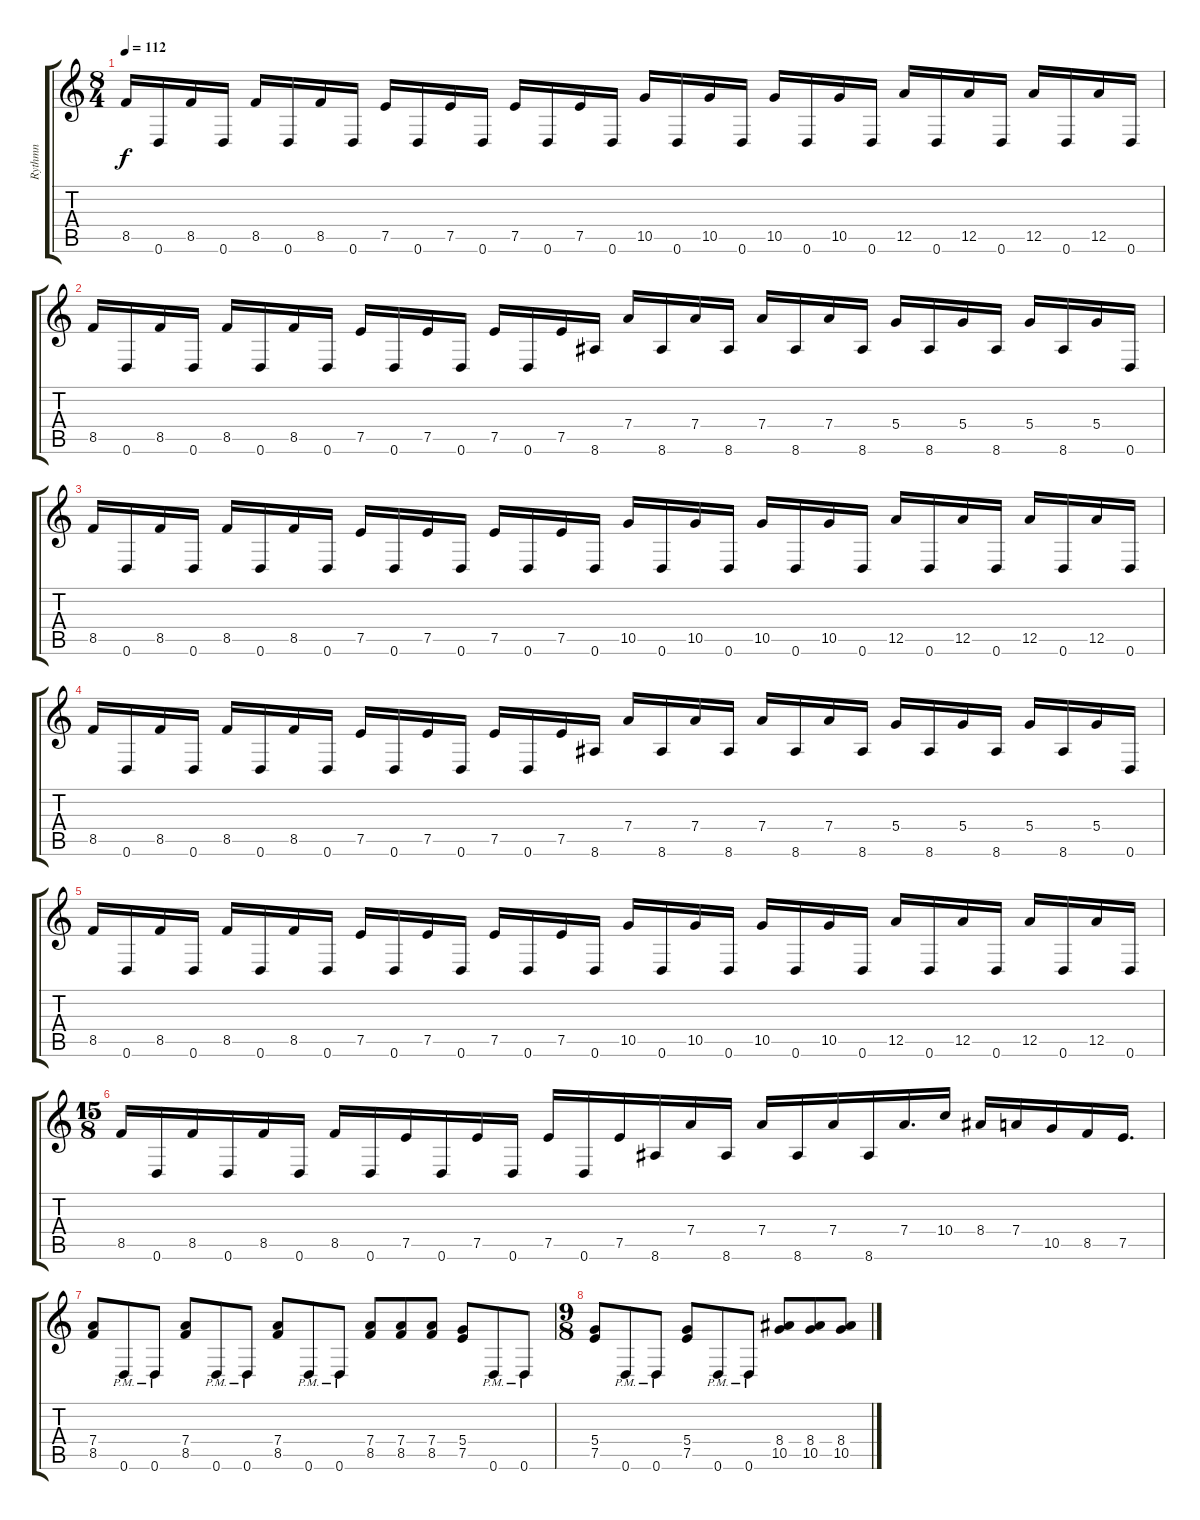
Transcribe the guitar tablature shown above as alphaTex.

\track ("Rythmn" "Rythmn") {instrument overdrivenguitar}
\staff {score tabs}
\tuning (E4 B3 G3 D3 A2 D2) {hide}
\ts (8 4)
\tempo 112
\clef g2
\ks c
8.5.16{dy f} 0.6.16 8.5.16 0.6.16 8.5.16 0.6.16 8.5.16 0.6.16 7.5.16 0.6.16 7.5.16 0.6.16 7.5.16 0.6.16 7.5.16 0.6.16 10.5.16 0.6.16 10.5.16 0.6.16 10.5.16 0.6.16 10.5.16 0.6.16 12.5.16 0.6.16 12.5.16 0.6.16 12.5.16 0.6.16 12.5.16 0.6.16 |
8.5.16 0.6.16 8.5.16 0.6.16 8.5.16 0.6.16 8.5.16 0.6.16 7.5.16 0.6.16 7.5.16 0.6.16 7.5.16 0.6.16 7.5.16 8.6.16 7.4.16 8.6.16 7.4.16 8.6.16 7.4.16 8.6.16 7.4.16 8.6.16 5.4.16 8.6.16 5.4.16 8.6.16 5.4.16 8.6.16 5.4.16 0.6.16 |
8.5.16 0.6.16 8.5.16 0.6.16 8.5.16 0.6.16 8.5.16 0.6.16 7.5.16 0.6.16 7.5.16 0.6.16 7.5.16 0.6.16 7.5.16 0.6.16 10.5.16 0.6.16 10.5.16 0.6.16 10.5.16 0.6.16 10.5.16 0.6.16 12.5.16 0.6.16 12.5.16 0.6.16 12.5.16 0.6.16 12.5.16 0.6.16 |
8.5.16 0.6.16 8.5.16 0.6.16 8.5.16 0.6.16 8.5.16 0.6.16 7.5.16 0.6.16 7.5.16 0.6.16 7.5.16 0.6.16 7.5.16 8.6.16 7.4.16 8.6.16 7.4.16 8.6.16 7.4.16 8.6.16 7.4.16 8.6.16 5.4.16 8.6.16 5.4.16 8.6.16 5.4.16 8.6.16 5.4.16 0.6.16 |
8.5.16 0.6.16 8.5.16 0.6.16 8.5.16 0.6.16 8.5.16 0.6.16 7.5.16 0.6.16 7.5.16 0.6.16 7.5.16 0.6.16 7.5.16 0.6.16 10.5.16 0.6.16 10.5.16 0.6.16 10.5.16 0.6.16 10.5.16 0.6.16 12.5.16 0.6.16 12.5.16 0.6.16 12.5.16 0.6.16 12.5.16 0.6.16 |
\ts (15 8)
8.5.16 0.6.16 8.5.16 0.6.16 8.5.16 0.6.16 8.5.16 0.6.16 7.5.16 0.6.16 7.5.16 0.6.16 7.5.16 0.6.16 7.5.16 8.6.16 7.4.16 8.6.16 7.4.16 8.6.16 7.4.16 8.6.16 7.4.16{d} 10.4.16 8.4.16 7.4.16 10.5.16 8.5.16 7.5.16{d} |
(7.4 8.5).8 0.6{pm}.8 0.6{pm}.8 (7.4 8.5).8 0.6{pm}.8 0.6{pm}.8 (7.4 8.5).8 0.6{pm}.8 0.6{pm}.8 (7.4 8.5).8 (7.4 8.5).8 (7.4 8.5).8 (5.4 7.5).8 0.6{pm}.8 0.6{pm}.8 |
\ts (9 8)
(5.4 7.5).8 0.6{pm}.8 0.6{pm}.8 (5.4 7.5).8 0.6{pm}.8 0.6{pm}.8 (8.4 10.5).8 (8.4 10.5).8 (8.4 10.5).8
